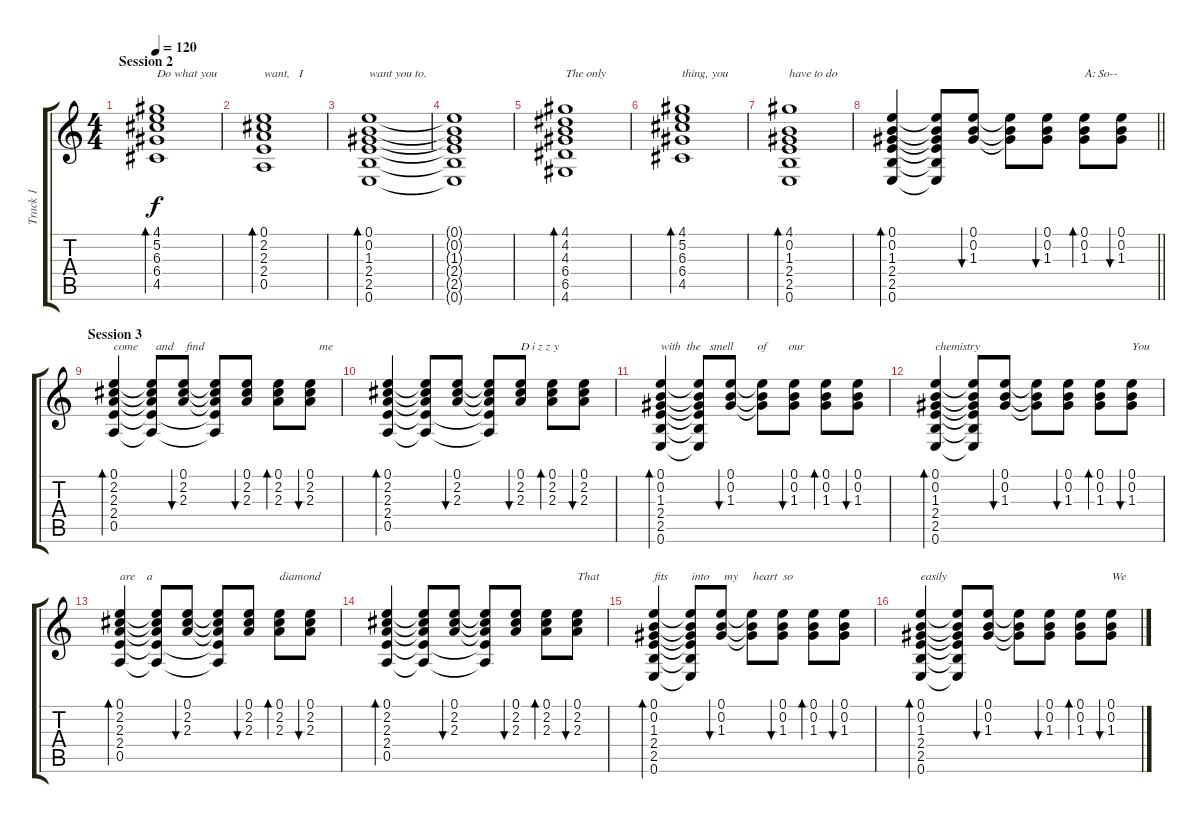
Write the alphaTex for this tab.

\track ("Track 1" "Track 1") {instrument acousticguitarsteel}
\staff {score tabs}
\tuning (E4 B3 G3 D3 A2 E2) {hide}
\ts (4 4)
\section ("" "Session 2")
\tempo 120
\clef g2
\ks c
(4.1 5.2 6.3 6.4 4.5).1{bd 240 txt "Do what you" dy f} |
(0.1 2.2 2.3 2.4 0.5).1{bd 240 txt "want,   I  "} |
(0.1 0.2 1.3 2.4 2.5 0.6).1{bd 240 txt "want you to."} |
(0.1{t} 0.2{t} 1.3{t} 2.4{t} 2.5{t} 0.6{t}).1 |
(4.1 4.2 4.3 6.4 6.5 4.6).1{bd 240 txt "The only"} |
(4.1 5.2 6.3 6.4 4.5).1{bd 240 txt "thing, you"} |
(4.1 0.2 1.3 2.4 2.5 0.6).1{bd 240 txt "have to do"} |
\barLineRight lightlight
(0.1 0.2 1.3 2.4 2.5 0.6).4{bd 30} (0.1{t} 0.2{t} 1.3{t} 2.4{t} 2.5{t} 0.6{t}).8 (0.1 0.2 1.3).8{bu 30} (0.1{t} 0.2{t} 1.3{t}).8 (0.1 0.2 1.3).8{bu 30} (0.1 0.2 1.3).8{bd 30 txt "A: So--"} (0.1 0.2 1.3).8{bu 30} |
\section ("" "Session 3")
(0.1 2.2 2.3 2.4 0.5).4{bd 30 txt "come      and    find     "} (0.1{t} 2.2{t} 2.3{t} 2.4{t} 0.5{t}).8 (0.1 2.2 2.3).8{bu 30} (0.1{t} 2.2{t} 2.3{t} 2.4{t} 0.5{t}).8 (0.1 2.2 2.3).8{bu 30} (0.1 2.2 2.3).8{bd 30} (0.1 2.2 2.3).8{bu 30 txt "   me"} |
(0.1 2.2 2.3 2.4 0.5).4{bd 30} (0.1{t} 2.2{t} 2.3{t} 2.4{t} 0.5{t}).8 (0.1 2.2 2.3).8{bu 30} (0.1{t} 2.2{t} 2.3{t} 2.4{t} 0.5{t}).8 (0.1 2.2 2.3).8{bu 30 txt "D i z z y "} (0.1 2.2 2.3).8{bd 30} (0.1 2.2 2.3).8{bu 30} |
(0.1 0.2 1.3 2.4 2.5 0.6).4{bd 30 txt "with  the   smell        of       our "} (0.1{t} 0.2{t} 1.3{t} 2.4{t} 2.5{t} 0.6{t}).8 (0.1 0.2 1.3).8{bu 30} (0.1{t} 0.2{t} 1.3{t}).8 (0.1 0.2 1.3).8{bu 30} (0.1 0.2 1.3).8{bd 30} (0.1 0.2 1.3).8{bu 30} |
(0.1 0.2 1.3 2.4 2.5 0.6).4{bd 30 txt "chemistry"} (0.1{t} 0.2{t} 1.3{t} 2.4{t} 2.5{t} 0.6{t}).8 (0.1 0.2 1.3).8{bu 30} (0.1{t} 0.2{t} 1.3{t}).8 (0.1 0.2 1.3).8{bu 30} (0.1 0.2 1.3).8{bd 30} (0.1 0.2 1.3).8{bu 30 txt "You"} |
(0.1 2.2 2.3 2.4 0.5).4{bd 30 txt "are    a            "} (0.1{t} 2.2{t} 2.3{t} 2.4{t} 0.5{t}).8 (0.1 2.2 2.3).8{bu 30} (0.1{t} 2.2{t} 2.3{t} 2.4{t} 0.5{t}).8 (0.1 2.2 2.3).8{bu 30} (0.1 2.2 2.3).8{bd 30 txt "diamond"} (0.1 2.2 2.3).8{bu 30} |
(0.1 2.2 2.3 2.4 0.5).4{bd 30} (0.1{t} 2.2{t} 2.3{t} 2.4{t} 0.5{t}).8 (0.1 2.2 2.3).8{bu 30} (0.1{t} 2.2{t} 2.3{t} 2.4{t} 0.5{t}).8 (0.1 2.2 2.3).8{bu 30} (0.1 2.2 2.3).8{bd 30} (0.1 2.2 2.3).8{bu 30 txt "That"} |
(0.1 0.2 1.3 2.4 2.5 0.6).4{bd 30 txt "fits        into     my     heart  so"} (0.1{t} 0.2{t} 1.3{t} 2.4{t} 2.5{t} 0.6{t}).8 (0.1 0.2 1.3).8{bu 30} (0.1{t} 0.2{t} 1.3{t}).8 (0.1 0.2 1.3).8{bu 30} (0.1 0.2 1.3).8{bd 30} (0.1 0.2 1.3).8{bu 30} |
(0.1 0.2 1.3 2.4 2.5 0.6).4{bd 30 txt "easily"} (0.1{t} 0.2{t} 1.3{t} 2.4{t} 2.5{t} 0.6{t}).8 (0.1 0.2 1.3).8{bu 30} (0.1{t} 0.2{t} 1.3{t}).8 (0.1 0.2 1.3).8{bu 30} (0.1 0.2 1.3).8{bd 30} (0.1 0.2 1.3).8{bu 30 txt "We"}
